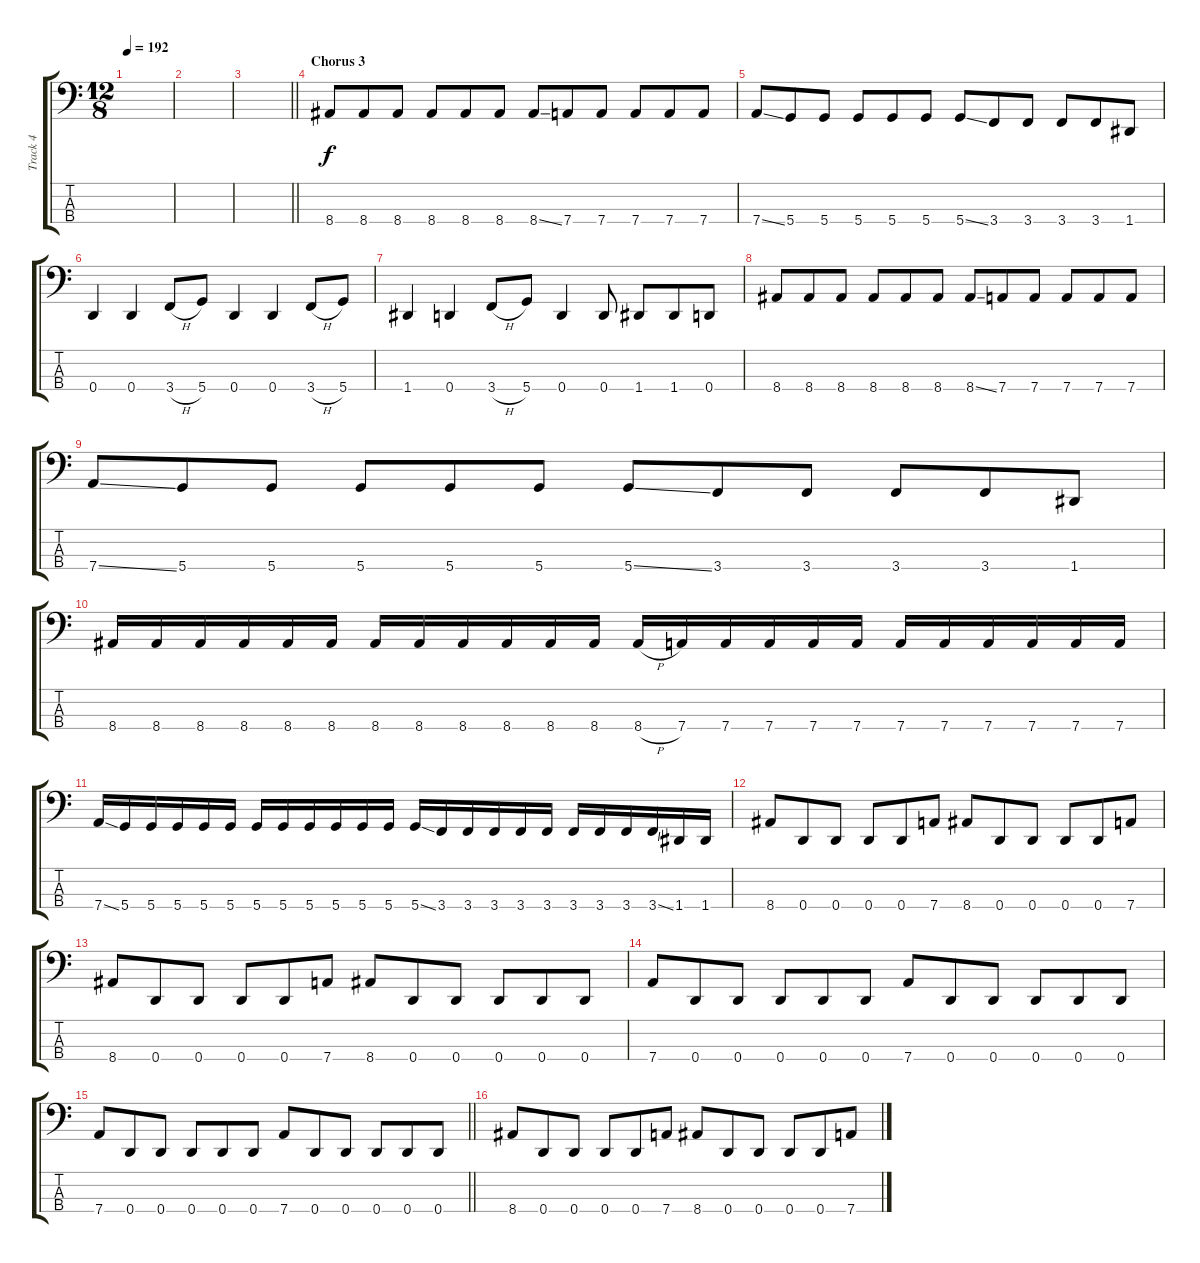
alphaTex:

\track ("Track 4" "Track 4") {instrument electricbasspick}
\staff {score tabs}
\tuning (G2 D2 A1 D1) {hide}
\ts (12 8)
\tempo 192
\clef f4
\ks c
|
|
\barLineRight lightlight
|
\section ("" "Chorus 3")
8.4.8 8.4.8 8.4.8 8.4.8 8.4.8 8.4.8 8.4{ss}.8 7.4.8 7.4.8 7.4.8 7.4.8 7.4.8 |
7.4{ss}.8 5.4.8 5.4.8 5.4.8 5.4.8 5.4.8 5.4{ss}.8 3.4.8 3.4.8 3.4.8 3.4.8 1.4.8 |
0.4.4 0.4.4 3.4{h}.8 5.4.8 0.4.4 0.4.4 3.4{h}.8 5.4.8 |
1.4.4 0.4.4 3.4{h}.8 5.4.8 0.4.4 0.4.8 1.4.8 1.4.8 0.4.8 |
8.4.8 8.4.8 8.4.8 8.4.8 8.4.8 8.4.8 8.4{ss}.8 7.4.8 7.4.8 7.4.8 7.4.8 7.4.8 |
7.4{ss}.8 5.4.8 5.4.8 5.4.8 5.4.8 5.4.8 5.4{ss}.8 3.4.8 3.4.8 3.4.8 3.4.8 1.4.8 |
8.4.16 8.4.16 8.4.16 8.4.16 8.4.16 8.4.16 8.4.16 8.4.16 8.4.16 8.4.16 8.4.16 8.4.16 8.4{h}.16 7.4.16 7.4.16 7.4.16 7.4.16 7.4.16 7.4.16 7.4.16 7.4.16 7.4.16 7.4.16 7.4.16 |
7.4{ss}.16 5.4.16 5.4.16 5.4.16 5.4.16 5.4.16 5.4.16 5.4.16 5.4.16 5.4.16 5.4.16 5.4.16 5.4{ss}.16 3.4.16 3.4.16 3.4.16 3.4.16 3.4.16 3.4.16 3.4.16 3.4.16 3.4{ss}.16 1.4.16 1.4.16 |
8.4.8 0.4.8 0.4.8 0.4.8 0.4.8 7.4.8 8.4.8 0.4.8 0.4.8 0.4.8 0.4.8 7.4.8 |
8.4.8 0.4.8 0.4.8 0.4.8 0.4.8 7.4.8 8.4.8 0.4.8 0.4.8 0.4.8 0.4.8 0.4.8 |
7.4.8 0.4.8 0.4.8 0.4.8 0.4.8 0.4.8 7.4.8 0.4.8 0.4.8 0.4.8 0.4.8 0.4.8 |
\barLineRight lightlight
7.4.8 0.4.8 0.4.8 0.4.8 0.4.8 0.4.8 7.4.8 0.4.8 0.4.8 0.4.8 0.4.8 0.4.8 |
8.4.8 0.4.8 0.4.8 0.4.8 0.4.8 7.4.8 8.4.8 0.4.8 0.4.8 0.4.8 0.4.8 7.4.8
